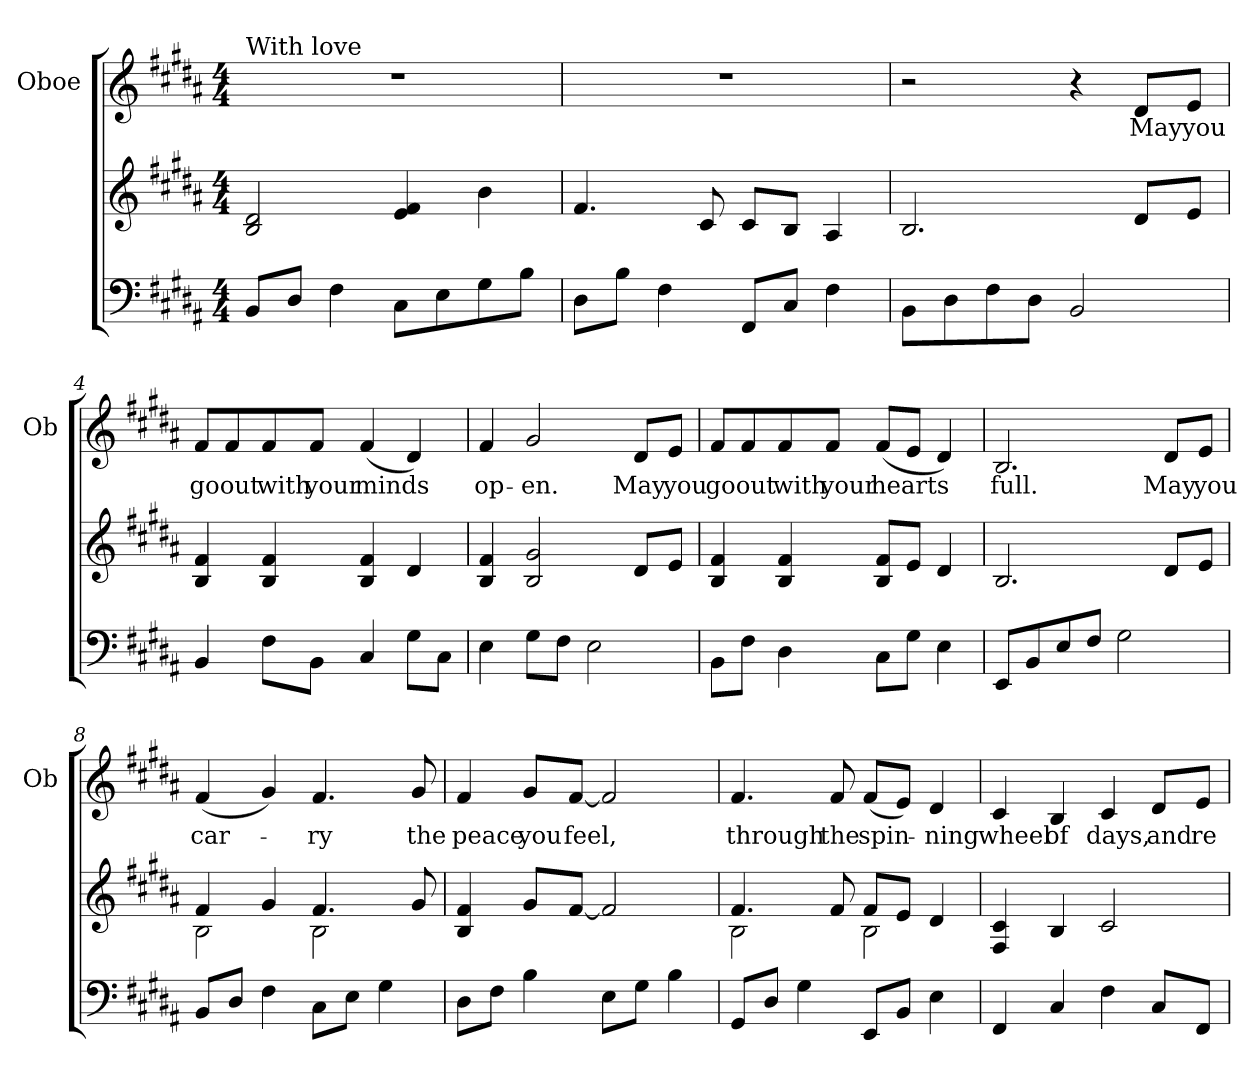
**kern	**kern	**kern	**text
*part2	*part2	*part1	*part1
*staff3	*staff2	*staff1	*staff1
*	*	*I"Oboe	*
*	*	*I'Ob	*
*clefF4	*clefG2	*clefG2	*
*k[f#c#g#d#a#]	*k[f#c#g#d#a#]	*k[f#c#g#d#a#]	*
*M4/4	*M4/4	*M4/4	*
=1	=1	=1	=1
!	!	!LO:TX:t=With love	!
8BBL	2B 2d#	1r	.
8D#J	.	.	.
4F#	.	.	.
8C#L	4e 4f#	.	.
8E	.	.	.
8G#	4b	.	.
8BJ	.	.	.
=2	=2	=2	=2
8D#L	4.f#	1r	.
8BJ	.	.	.
4F#	.	.	.
.	8c#	.	.
8FF#L	8c#L	.	.
8C#J	8BJ	.	.
4F#	4A#	.	.
=3	=3	=3	=3
8BBL	2.B	2r	.
8D#	.	.	.
8F#	.	.	.
8D#J	.	.	.
2BB	.	4r	.
.	8d#L	8d#L	May
.	8eJ	8eJ	you
=4	=4	=4	=4
4BB	4B 4f#	8f#L	go
.	.	8f#	out
8F#L	4B 4f#	8f#	with
8BBJ	.	8f#J	your
4C#	4B 4f#	(<4f#	minds
8G#L	4d#	4d#)	.
8C#J	.	.	.
!!LO:LB:g=z
=5	=5	=5	=5
4E	4B 4f#	4f#	op-
8G#L	2B 2g#	2g#	-en.
8F#J	.	.	.
2E	.	.	.
.	8d#L	8d#L	May
.	8eJ	8eJ	you
=6	=6	=6	=6
8BBL	4B 4f#	8f#L	go
8F#J	.	8f#	out
4D#	4B 4f#	8f#	with
.	.	8f#J	your
8C#L	8B 8f#L	(<8f#L	hearts
8G#J	8eJ	8eJ	.
4E	4d#	4d#)	.
=7	=7	=7	=7
8EEL	2.B	2.B	full.
8BB	.	.	.
8E	.	.	.
8F#J	.	.	.
2G#	.	.	.
.	8d#L	8d#L	May
.	8eJ	8eJ	you
=8	=8	=8	=8
*	*^	*	*
8BBL	4f#	2B	(<4f#	car-
8D#J	.	.	.	.
4F#	4g#	.	4g#)	.
8C#L	4.f#	2B	4.f#	-ry
8EJ	.	.	.	.
4G#	.	.	.	.
.	8g#	.	8g#	the
*	*v	*v	*	*
!!LO:LB:g=z
=9	=9	=9	=9
8D#L	4B 4f#	4f#	peace
8F#J	.	.	.
4B	8g#L	8g#L	you
.	[8f#J	[8f#J	feel,
8EL	2f#]	2f#]	.
8G#J	.	.	.
4B	.	.	.
=10	=10	=10	=10
*	*^	*	*
8GG#L	4.f#	2B	4.f#	through
8D#J	.	.	.	.
4G#	.	.	.	.
.	8f#	.	8f#	the
8EEL	8f#L	2B	(<8f#L	spin-
8BBJ	8eJ	.	8eJ)	.
4E	4d#	.	4d#	-ning
*	*v	*v	*	*
=11	=11	=11	=11
4FF#	4F# 4c#	4c#	wheel
4C#	4B	4B	of
4F#	2c#	4c#	days,
8C#L	.	8d#L	and
8FF#J	.	8eJ	re-
=	=	=	=
*-	*-	*-	*-
